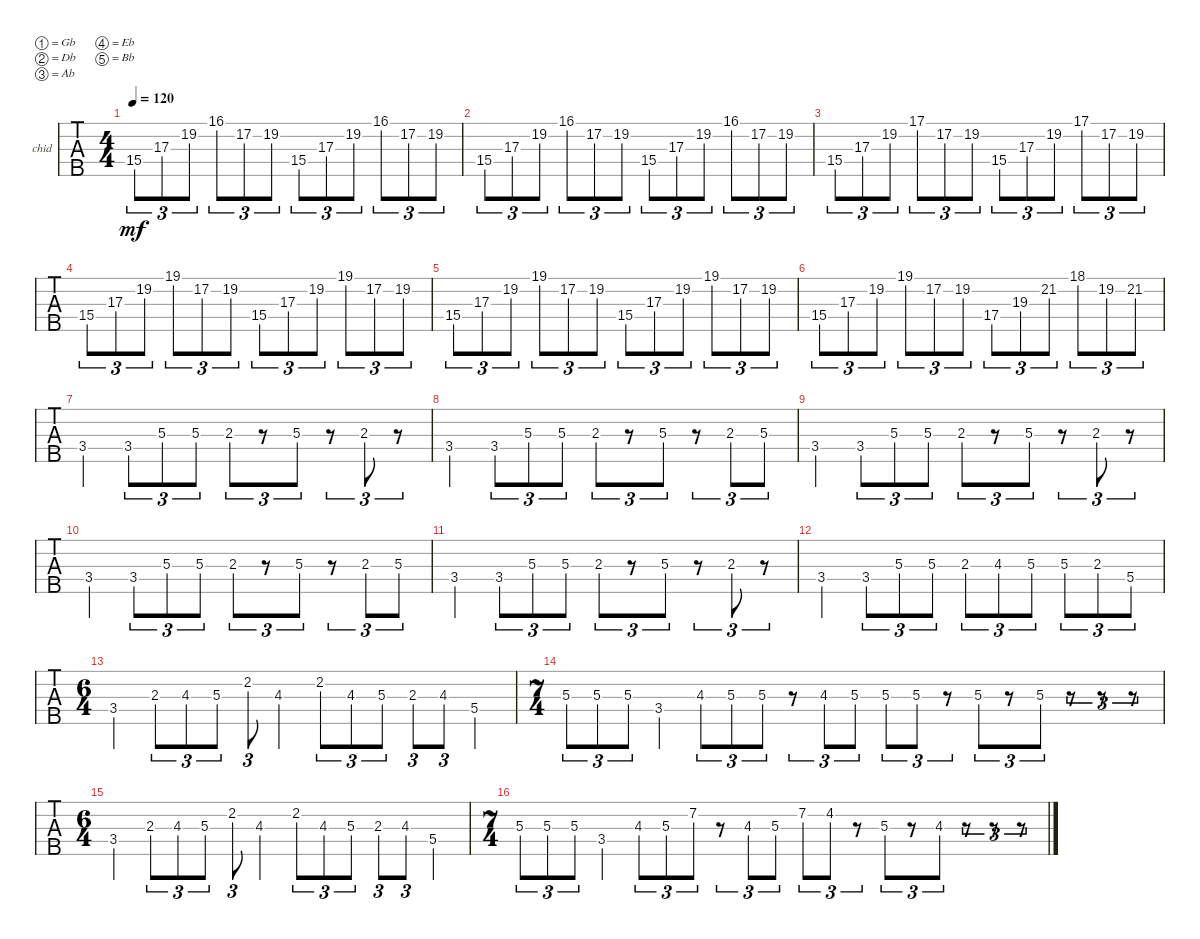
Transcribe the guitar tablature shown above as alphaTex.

\defaultSystemsLayout 4
\bracketExtendMode groupsimilarinstruments
\firstSystemTrackNameOrientation horizontal
\otherSystemsTrackNameOrientation horizontal
\track ("chid" "chid") {instrument electricbassfinger}
\staff {tabs}
\tuning (Gb2 Db2 Ab1 Eb1 Bb0)
\ts (4 4)
\tempo 120
\clef f4
\ks c
15.4.8{tu (3 2) dy mf instrument electricbassfinger} 17.3.8{tu (3 2)} 19.2.8{tu (3 2)} 16.1.8{tu (3 2)} 17.2.8{tu (3 2)} 19.2.8{tu (3 2)} 15.4.8{tu (3 2)} 17.3.8{tu (3 2)} 19.2.8{tu (3 2)} 16.1.8{tu (3 2)} 17.2.8{tu (3 2)} 19.2.8{tu (3 2)} |
15.4.8{tu (3 2)} 17.3.8{tu (3 2)} 19.2.8{tu (3 2)} 16.1.8{tu (3 2)} 17.2.8{tu (3 2)} 19.2.8{tu (3 2)} 15.4.8{tu (3 2)} 17.3.8{tu (3 2)} 19.2.8{tu (3 2)} 16.1.8{tu (3 2)} 17.2.8{tu (3 2)} 19.2.8{tu (3 2)} |
15.4.8{tu (3 2)} 17.3.8{tu (3 2)} 19.2.8{tu (3 2)} 17.1.8{tu (3 2)} 17.2.8{tu (3 2)} 19.2.8{tu (3 2)} 15.4.8{tu (3 2)} 17.3.8{tu (3 2)} 19.2.8{tu (3 2)} 17.1.8{tu (3 2)} 17.2.8{tu (3 2)} 19.2.8{tu (3 2)} |
15.4.8{tu (3 2)} 17.3.8{tu (3 2)} 19.2.8{tu (3 2)} 19.1.8{tu (3 2)} 17.2.8{tu (3 2)} 19.2.8{tu (3 2)} 15.4.8{tu (3 2)} 17.3.8{tu (3 2)} 19.2.8{tu (3 2)} 19.1.8{tu (3 2)} 17.2.8{tu (3 2)} 19.2.8{tu (3 2)} |
15.4.8{tu (3 2)} 17.3.8{tu (3 2)} 19.2.8{tu (3 2)} 19.1.8{tu (3 2)} 17.2.8{tu (3 2)} 19.2.8{tu (3 2)} 15.4.8{tu (3 2)} 17.3.8{tu (3 2)} 19.2.8{tu (3 2)} 19.1.8{tu (3 2)} 17.2.8{tu (3 2)} 19.2.8{tu (3 2)} |
15.4.8{tu (3 2)} 17.3.8{tu (3 2)} 19.2.8{tu (3 2)} 19.1.8{tu (3 2)} 17.2.8{tu (3 2)} 19.2.8{tu (3 2)} 17.4.8{tu (3 2)} 19.3.8{tu (3 2)} 21.2.8{tu (3 2)} 18.1.8{tu (3 2)} 19.2.8{tu (3 2)} 21.2.8{tu (3 2)} |
\clef g2
3.4.4 3.4.8{tu (3 2)} 5.3{st}.8{tu (3 2)} 5.3{st}.8{tu (3 2)} 2.3.8{tu (3 2)} r.8{tu (3 2)} 5.3.8{tu (3 2)} r.8{tu (3 2)} 2.3.8{tu (3 2)} r.8{tu (3 2)} |
3.4.4 3.4.8{tu (3 2)} 5.3{st}.8{tu (3 2)} 5.3{st}.8{tu (3 2)} 2.3.8{tu (3 2)} r.8{tu (3 2)} 5.3.8{tu (3 2)} r.8{tu (3 2)} 2.3.8{tu (3 2)} 5.3.8{tu (3 2)} |
3.4.4 3.4.8{tu (3 2)} 5.3{st}.8{tu (3 2)} 5.3{st}.8{tu (3 2)} 2.3.8{tu (3 2)} r.8{tu (3 2)} 5.3.8{tu (3 2)} r.8{tu (3 2)} 2.3.8{tu (3 2)} r.8{tu (3 2)} |
3.4.4 3.4.8{tu (3 2)} 5.3{st}.8{tu (3 2)} 5.3{st}.8{tu (3 2)} 2.3.8{tu (3 2)} r.8{tu (3 2)} 5.3.8{tu (3 2)} r.8{tu (3 2)} 2.3.8{tu (3 2)} 5.3.8{tu (3 2)} |
3.4.4 3.4.8{tu (3 2)} 5.3{st}.8{tu (3 2)} 5.3{st}.8{tu (3 2)} 2.3.8{tu (3 2)} r.8{tu (3 2)} 5.3.8{tu (3 2)} r.8{tu (3 2)} 2.3.8{tu (3 2)} r.8{tu (3 2)} |
3.4.4 3.4.8{tu (3 2)} 5.3.8{tu (3 2)} 5.3.8{tu (3 2)} 2.3.8{tu (3 2)} 4.3.8{tu (3 2)} 5.3.8{tu (3 2)} 5.3.8{tu (3 2)} 2.3.8{tu (3 2)} 5.4.8{tu (3 2)} |
\ts (6 4)
3.4.4 2.3.8{tu (3 2)} 4.3.8{tu (3 2)} 5.3.8{tu (3 2)} 2.2.8{tu (3 2)} 4.3.4 2.2.8{tu (3 2)} 4.3.8{tu (3 2)} 5.3.8{tu (3 2)} 2.3.8{tu (3 2)} 4.3.8{tu (3 2)} 5.4.4 |
\ts (7 4)
5.3.8{tu (3 2)} 5.3.8{tu (3 2)} 5.3.8{tu (3 2)} 3.4.4 4.3.8{tu (3 2)} 5.3.8{tu (3 2)} 5.3.8{tu (3 2)} r.8{tu (3 2)} 4.3.8{tu (3 2)} 5.3.8{tu (3 2)} 5.3.8{tu (3 2)} 5.3.8{tu (3 2)} r.8{tu (3 2)} 5.3.8{tu (3 2)} r.8{tu (3 2)} 5.3.8{tu (3 2)} r.8{tu (3 2)} r.8{tu (3 2)} r.8{tu (3 2)} |
\ts (6 4)
3.4.4 2.3.8{tu (3 2)} 4.3.8{tu (3 2)} 5.3.8{tu (3 2)} 2.2.8{tu (3 2)} 4.3.4 2.2.8{tu (3 2)} 4.3.8{tu (3 2)} 5.3.8{tu (3 2)} 2.3.8{tu (3 2)} 4.3.8{tu (3 2)} 5.4.4 |
\ts (7 4)
5.3.8{tu (3 2)} 5.3.8{tu (3 2)} 5.3.8{tu (3 2)} 3.4.4 4.3.8{tu (3 2)} 5.3.8{tu (3 2)} 7.2.8{tu (3 2)} r.8{tu (3 2)} 4.3.8{tu (3 2)} 5.3.8{tu (3 2)} 7.2.8{tu (3 2)} 4.2.8{tu (3 2)} r.8{tu (3 2)} 5.3.8{tu (3 2)} r.8{tu (3 2)} 4.3.8{tu (3 2)} r.8{tu (3 2)} r.8{tu (3 2)} r.8{tu (3 2)}
